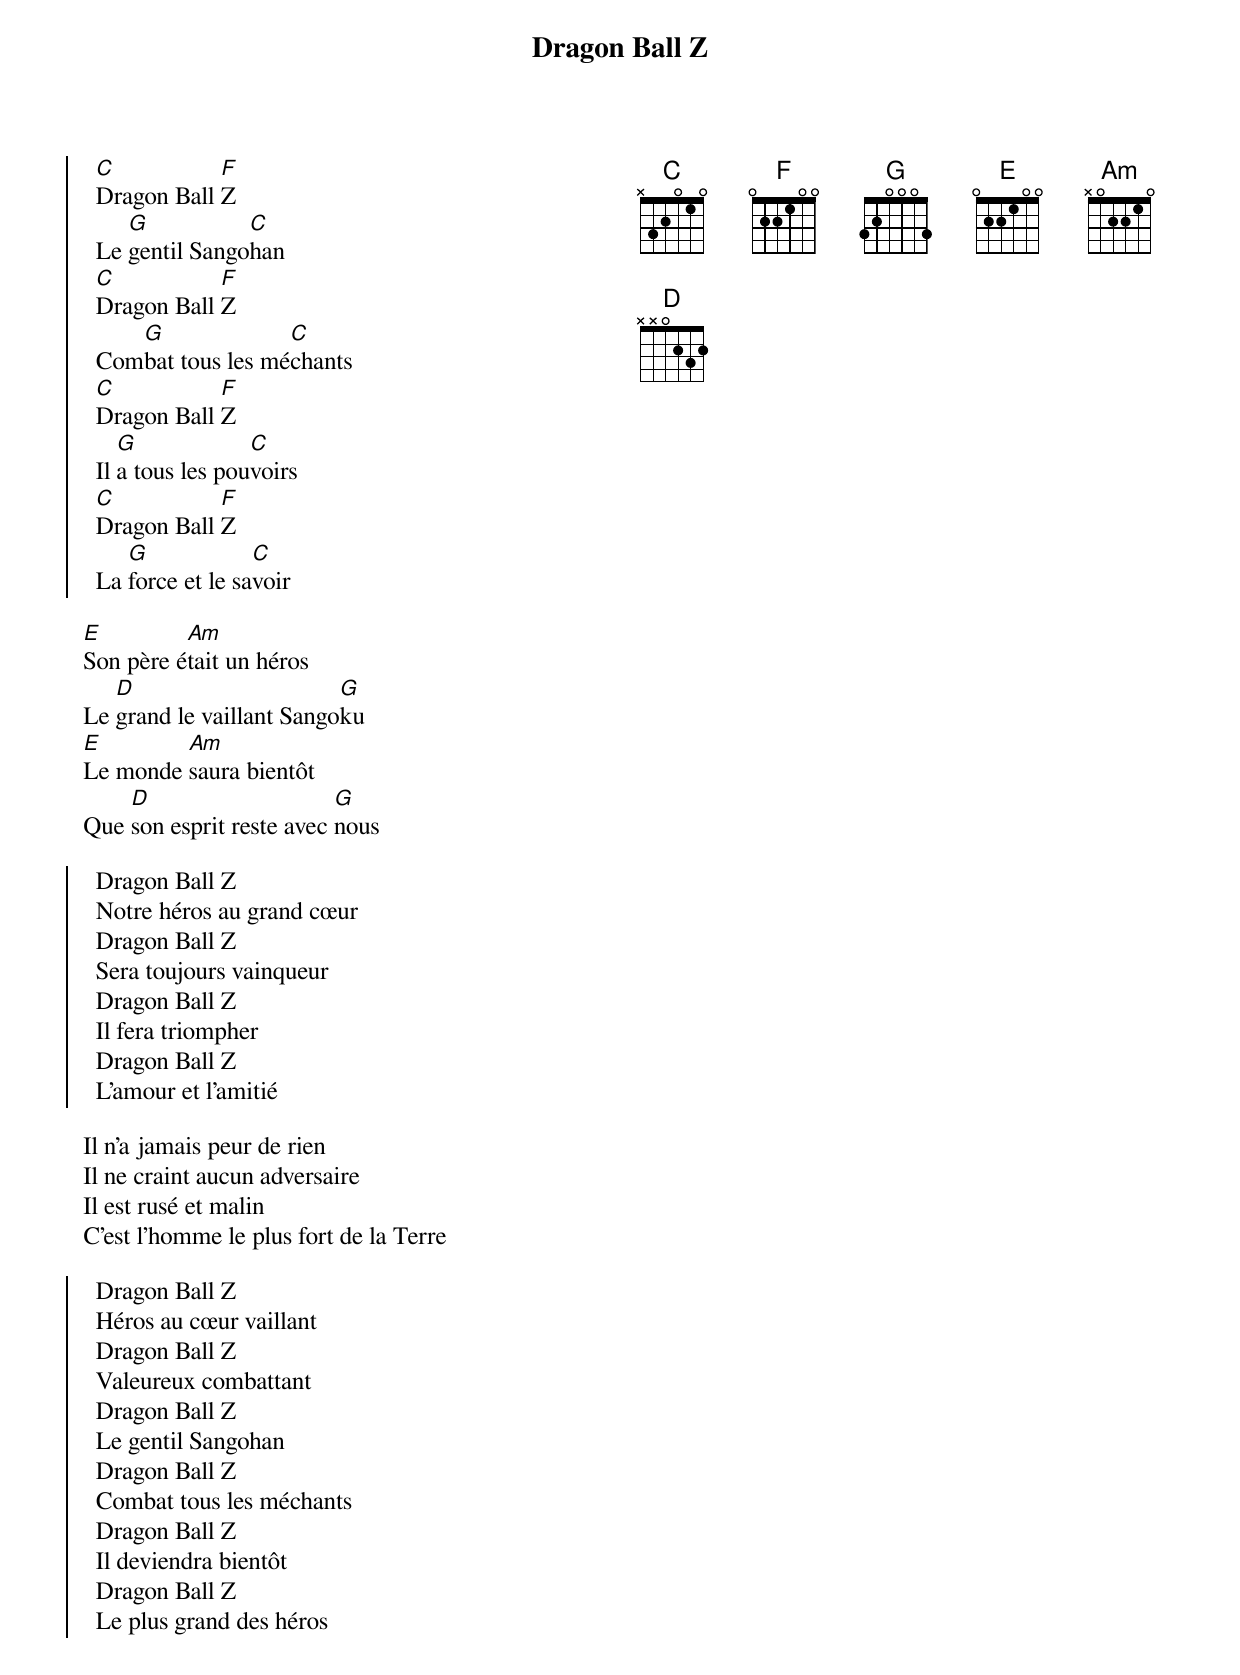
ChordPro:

{title: Dragon Ball Z}
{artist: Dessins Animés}
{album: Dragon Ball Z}
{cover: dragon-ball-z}
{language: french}
{columns: 2}
{define: C frets X 3 2 0 1 0}
{define: F base-fret 1 frets 0 2 2 1 0 0}
{define: G frets 3 2 0 0 0 3}
{define: E frets 0 2 2 1 0 0}
{define: Am frets X 0 2 2 1 0}
{define: D frets X X 0 2 3 2}

{start_of_chorus}
  [C]Dragon Ball [F]Z
  Le [G]gentil Sango[C]han
  [C]Dragon Ball [F]Z
  Com[G]bat tous les mé[C]chants
  [C]Dragon Ball [F]Z
  Il [G]a tous les pou[C]voirs
  [C]Dragon Ball [F]Z
  La [G]force et le sa[C]voir
{end_of_chorus}

[E]Son père é[Am]tait un héros
Le [D]grand le vaillant Sango[G]ku
[E]Le monde [Am]saura bientôt
Que [D]son esprit reste avec [G]nous

{start_of_chorus}
  Dragon Ball Z
  Notre héros au grand cœur
  Dragon Ball Z
  Sera toujours vainqueur
  Dragon Ball Z
  Il fera triompher
  Dragon Ball Z
  L'amour et l'amitié
{end_of_chorus}

Il n'a jamais peur de rien
Il ne craint aucun adversaire
Il est rusé et malin
C'est l'homme le plus fort de la Terre

{start_of_chorus}
  Dragon Ball Z
  Héros au cœur vaillant
  Dragon Ball Z
  Valeureux combattant
  Dragon Ball Z
  Le gentil Sangohan
  Dragon Ball Z
  Combat tous les méchants
  Dragon Ball Z
  Il deviendra bientôt
  Dragon Ball Z
  Le plus grand des héros
{end_of_chorus}
